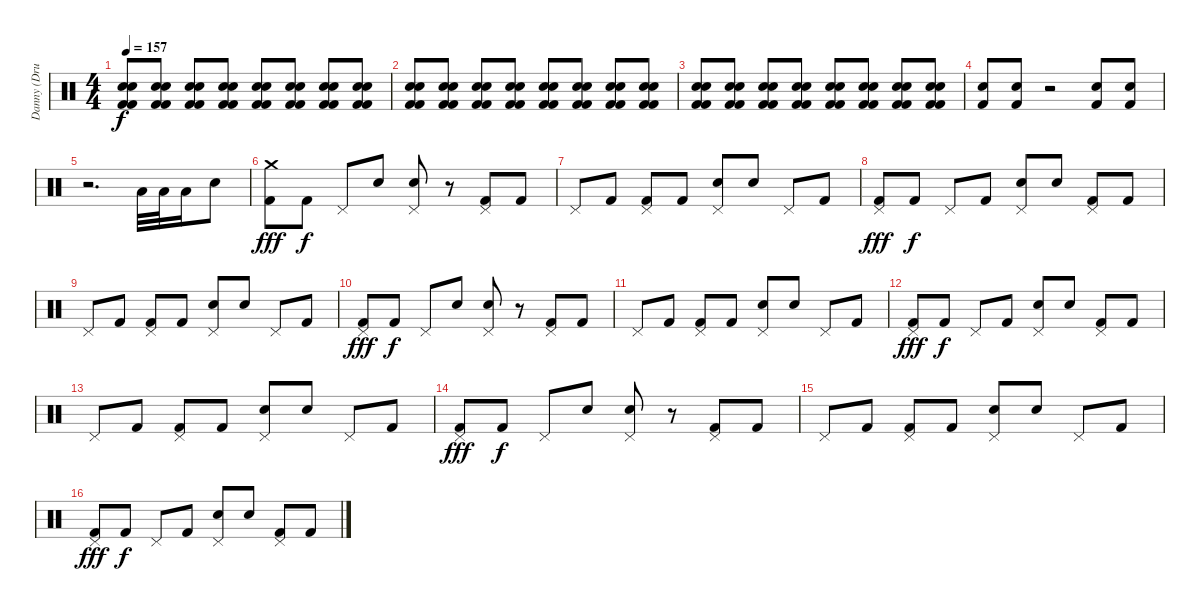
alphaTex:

\track ("Danny (Drums)" "Danny (Dru") {instrument percussion}
\staff {score}
\articulation defaults
\ts (4 4)
\tempo 157
\clef neutral
\ks c
("Electric Snare (hit)" "Electric Snare (hit)" "Kick (hit) 2" "Kick (hit) 2").8{dy f volume 6} ("Electric Snare (hit)" "Electric Snare (hit)" "Kick (hit) 2" "Kick (hit) 2").8 ("Electric Snare (hit)" "Electric Snare (hit)" "Kick (hit) 2" "Kick (hit) 2").8 ("Electric Snare (hit)" "Electric Snare (hit)" "Kick (hit) 2" "Kick (hit) 2").8 ("Electric Snare (hit)" "Electric Snare (hit)" "Kick (hit) 2" "Kick (hit) 2").8 ("Electric Snare (hit)" "Electric Snare (hit)" "Kick (hit) 2" "Kick (hit) 2").8 ("Electric Snare (hit)" "Electric Snare (hit)" "Kick (hit) 2" "Kick (hit) 2").8 ("Electric Snare (hit)" "Electric Snare (hit)" "Kick (hit) 2" "Kick (hit) 2").8 |
("Electric Snare (hit)" "Electric Snare (hit)" "Kick (hit) 2" "Kick (hit) 2").8{volume 9} ("Electric Snare (hit)" "Electric Snare (hit)" "Kick (hit) 2" "Kick (hit) 2").8 ("Electric Snare (hit)" "Electric Snare (hit)" "Kick (hit) 2" "Kick (hit) 2").8 ("Electric Snare (hit)" "Electric Snare (hit)" "Kick (hit) 2" "Kick (hit) 2").8 ("Electric Snare (hit)" "Electric Snare (hit)" "Kick (hit) 2" "Kick (hit) 2").8 ("Electric Snare (hit)" "Electric Snare (hit)" "Kick (hit) 2" "Kick (hit) 2").8 ("Electric Snare (hit)" "Electric Snare (hit)" "Kick (hit) 2" "Kick (hit) 2").8 ("Electric Snare (hit)" "Electric Snare (hit)" "Kick (hit) 2" "Kick (hit) 2").8 |
("Electric Snare (hit)" "Electric Snare (hit)" "Kick (hit) 2" "Kick (hit) 2").8{volume 11} ("Electric Snare (hit)" "Electric Snare (hit)" "Kick (hit) 2" "Kick (hit) 2").8 ("Electric Snare (hit)" "Electric Snare (hit)" "Kick (hit) 2" "Kick (hit) 2").8 ("Electric Snare (hit)" "Electric Snare (hit)" "Kick (hit) 2" "Kick (hit) 2").8 ("Electric Snare (hit)" "Electric Snare (hit)" "Kick (hit) 2" "Kick (hit) 2").8 ("Electric Snare (hit)" "Electric Snare (hit)" "Kick (hit) 2" "Kick (hit) 2").8 ("Electric Snare (hit)" "Electric Snare (hit)" "Kick (hit) 2" "Kick (hit) 2").8 ("Electric Snare (hit)" "Electric Snare (hit)" "Kick (hit) 2" "Kick (hit) 2").8 |
("Electric Snare (hit)" "Kick (hit) 2").8{volume 16} ("Electric Snare (hit)" "Kick (hit) 2").8 r.2 ("Electric Snare (hit)" "Kick (hit) 2").8 ("Electric Snare (hit)" "Kick (hit) 2").8 |
r.2{d} "Low Tom (hit)".32 "Low Tom (hit)".32 "Low Tom (hit)".16 "Electric Snare (hit)".8 |
("Crash medium (hit)" "Kick (hit) 2").8{dy fff} "Kick (hit) 2".8{dy f} "Pedal Hi-Hat (hit)".8 "Electric Snare (hit)".8 ("Pedal Hi-Hat (hit)" "Electric Snare (hit)").8 r.8 ("Pedal Hi-Hat (hit)" "Kick (hit) 2").8 "Kick (hit) 2".8 |
"Pedal Hi-Hat (hit)".8 "Kick (hit) 2".8 ("Pedal Hi-Hat (hit)" "Kick (hit) 2").8 "Kick (hit) 2".8 ("Pedal Hi-Hat (hit)" "Electric Snare (hit)").8 "Electric Snare (hit)".8 "Pedal Hi-Hat (hit)".8 "Kick (hit) 2".8 |
("Pedal Hi-Hat (hit)" "Kick (hit) 2").8{dy fff} "Kick (hit) 2".8{dy f} "Pedal Hi-Hat (hit)".8 "Kick (hit) 2".8 ("Pedal Hi-Hat (hit)" "Electric Snare (hit)").8 "Electric Snare (hit)".8 ("Pedal Hi-Hat (hit)" "Kick (hit) 2").8 "Kick (hit) 2".8 |
"Pedal Hi-Hat (hit)".8 "Kick (hit) 2".8 ("Pedal Hi-Hat (hit)" "Kick (hit) 2").8 "Kick (hit) 2".8 ("Pedal Hi-Hat (hit)" "Electric Snare (hit)").8 "Electric Snare (hit)".8 "Pedal Hi-Hat (hit)".8 "Kick (hit) 2".8 |
("Pedal Hi-Hat (hit)" "Kick (hit) 2").8{dy fff} "Kick (hit) 2".8{dy f} "Pedal Hi-Hat (hit)".8 "Electric Snare (hit)".8 ("Pedal Hi-Hat (hit)" "Electric Snare (hit)").8 r.8 ("Pedal Hi-Hat (hit)" "Kick (hit) 2").8 "Kick (hit) 2".8 |
"Pedal Hi-Hat (hit)".8 "Kick (hit) 2".8 ("Pedal Hi-Hat (hit)" "Kick (hit) 2").8 "Kick (hit) 2".8 ("Pedal Hi-Hat (hit)" "Electric Snare (hit)").8 "Electric Snare (hit)".8 "Pedal Hi-Hat (hit)".8 "Kick (hit) 2".8 |
("Pedal Hi-Hat (hit)" "Kick (hit) 2").8{dy fff} "Kick (hit) 2".8{dy f} "Pedal Hi-Hat (hit)".8 "Kick (hit) 2".8 ("Pedal Hi-Hat (hit)" "Electric Snare (hit)").8 "Electric Snare (hit)".8 ("Pedal Hi-Hat (hit)" "Kick (hit) 2").8 "Kick (hit) 2".8 |
"Pedal Hi-Hat (hit)".8 "Kick (hit) 2".8 ("Pedal Hi-Hat (hit)" "Kick (hit) 2").8 "Kick (hit) 2".8 ("Pedal Hi-Hat (hit)" "Electric Snare (hit)").8 "Electric Snare (hit)".8 "Pedal Hi-Hat (hit)".8 "Kick (hit) 2".8 |
("Pedal Hi-Hat (hit)" "Kick (hit) 2").8{dy fff} "Kick (hit) 2".8{dy f} "Pedal Hi-Hat (hit)".8 "Electric Snare (hit)".8 ("Pedal Hi-Hat (hit)" "Electric Snare (hit)").8 r.8 ("Pedal Hi-Hat (hit)" "Kick (hit) 2").8 "Kick (hit) 2".8 |
"Pedal Hi-Hat (hit)".8 "Kick (hit) 2".8 ("Pedal Hi-Hat (hit)" "Kick (hit) 2").8 "Kick (hit) 2".8 ("Pedal Hi-Hat (hit)" "Electric Snare (hit)").8 "Electric Snare (hit)".8 "Pedal Hi-Hat (hit)".8 "Kick (hit) 2".8 |
("Pedal Hi-Hat (hit)" "Kick (hit) 2").8{dy fff} "Kick (hit) 2".8{dy f} "Pedal Hi-Hat (hit)".8 "Kick (hit) 2".8 ("Pedal Hi-Hat (hit)" "Electric Snare (hit)").8 "Electric Snare (hit)".8 ("Pedal Hi-Hat (hit)" "Kick (hit) 2").8 "Kick (hit) 2".8
